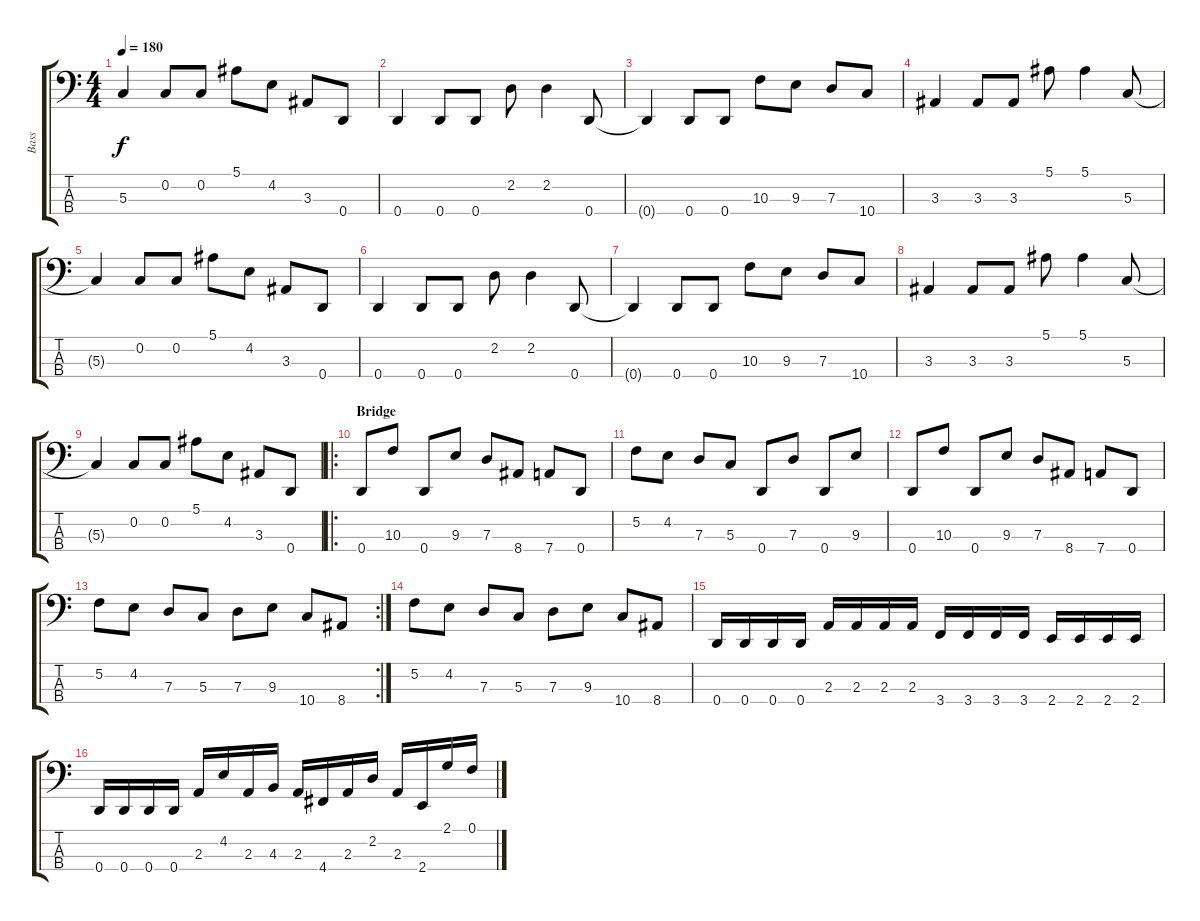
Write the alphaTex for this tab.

\track ("Bass" "Bass") {instrument electricbassfinger}
\staff {score tabs}
\tuning (F2 C2 G1 D1) {hide}
\ts (4 4)
\tempo 180
\clef f4
\ks c
5.3{t}.4{dy f} 0.2.8 0.2.8 5.1.8 4.2.8 3.3.8 0.4.8 |
0.4.4 0.4.8 0.4.8 2.2.8 2.2.4 0.4.8 |
0.4{t}.4 0.4.8 0.4.8 10.3.8 9.3.8 7.3.8 10.4.8 |
3.3.4 3.3.8 3.3.8 5.1.8 5.1.4 5.3.8 |
5.3{t}.4 0.2.8 0.2.8 5.1.8 4.2.8 3.3.8 0.4.8 |
0.4.4 0.4.8 0.4.8 2.2.8 2.2.4 0.4.8 |
0.4{t}.4 0.4.8 0.4.8 10.3.8 9.3.8 7.3.8 10.4.8 |
3.3.4 3.3.8 3.3.8 5.1.8 5.1.4 5.3.8 |
5.3{t}.4 0.2.8 0.2.8 5.1.8 4.2.8 3.3.8 0.4.8 |
\ro
\section ("" "Bridge")
0.4.8 10.3.8 0.4.8 9.3.8 7.3.8 8.4.8 7.4.8 0.4.8 |
5.2.8 4.2.8 7.3.8 5.3.8 0.4.8 7.3.8 0.4.8 9.3.8 |
0.4.8 10.3.8 0.4.8 9.3.8 7.3.8 8.4.8 7.4.8 0.4.8 |
\rc 2
5.2.8 4.2.8 7.3.8 5.3.8 7.3.8 9.3.8 10.4.8 8.4.8 |
5.2.8 4.2.8 7.3.8 5.3.8 7.3.8 9.3.8 10.4.8 8.4.8 |
0.4.16 0.4.16 0.4.16 0.4.16 2.3.16 2.3.16 2.3.16 2.3.16 3.4.16 3.4.16 3.4.16 3.4.16 2.4.16 2.4.16 2.4.16 2.4.16 |
0.4.16 0.4.16 0.4.16 0.4.16 2.3.16 4.2.16 2.3.16 4.3.16 2.3.16 4.4.16 2.3.16 2.2.16 2.3.16 2.4.16 2.1.16 0.1.16
